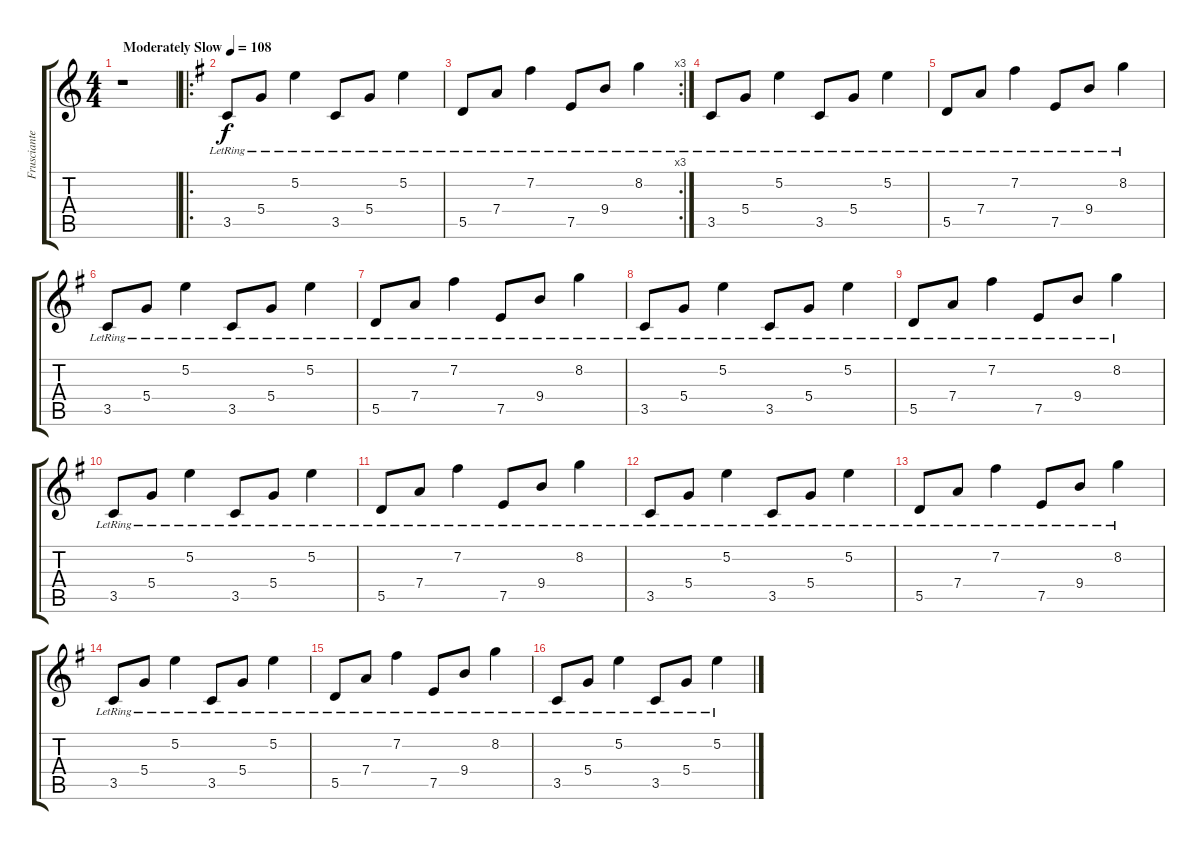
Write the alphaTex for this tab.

\track ("Frusciante 4" "Frusciante") {instrument electricguitarclean}
\staff {score tabs}
\tuning (E4 B3 G3 D3 A2 E2) {hide}
\ts (4 4)
\tempo (108 "Moderately Slow")
\clef g2
\ks c
r.1{dy f instrument electricguitarclean} |
\ro
\ks g
3.5{lr}.8 5.4{lr}.8 5.2{lr}.4 3.5{lr}.8 5.4{lr}.8 5.2{lr}.4 |
\rc 3
5.5{lr}.8 7.4{lr}.8 7.2{lr}.4 7.5{lr}.8 9.4{lr}.8 8.2{lr}.4 |
3.5{lr}.8 5.4{lr}.8 5.2{lr}.4 3.5{lr}.8 5.4{lr}.8 5.2{lr}.4 |
5.5{lr}.8 7.4{lr}.8 7.2{lr}.4 7.5{lr}.8 9.4{lr}.8 8.2{lr}.4 |
3.5{lr}.8 5.4{lr}.8 5.2{lr}.4 3.5{lr}.8 5.4{lr}.8 5.2{lr}.4 |
5.5{lr}.8 7.4{lr}.8 7.2{lr}.4 7.5{lr}.8 9.4{lr}.8 8.2{lr}.4 |
3.5{lr}.8 5.4{lr}.8 5.2{lr}.4 3.5{lr}.8 5.4{lr}.8 5.2{lr}.4 |
5.5{lr}.8 7.4{lr}.8 7.2{lr}.4 7.5{lr}.8 9.4{lr}.8 8.2{lr}.4 |
3.5{lr}.8 5.4{lr}.8 5.2{lr}.4 3.5{lr}.8 5.4{lr}.8 5.2{lr}.4 |
5.5{lr}.8 7.4{lr}.8 7.2{lr}.4 7.5{lr}.8 9.4{lr}.8 8.2{lr}.4 |
3.5{lr}.8 5.4{lr}.8 5.2{lr}.4 3.5{lr}.8 5.4{lr}.8 5.2{lr}.4 |
5.5{lr}.8 7.4{lr}.8 7.2{lr}.4 7.5{lr}.8 9.4{lr}.8 8.2{lr}.4 |
3.5{lr}.8 5.4{lr}.8 5.2{lr}.4 3.5{lr}.8 5.4{lr}.8 5.2{lr}.4 |
5.5{lr}.8 7.4{lr}.8 7.2{lr}.4 7.5{lr}.8 9.4{lr}.8 8.2{lr}.4 |
3.5{lr}.8 5.4{lr}.8 5.2{lr}.4 3.5{lr}.8 5.4{lr}.8 5.2{lr}.4
